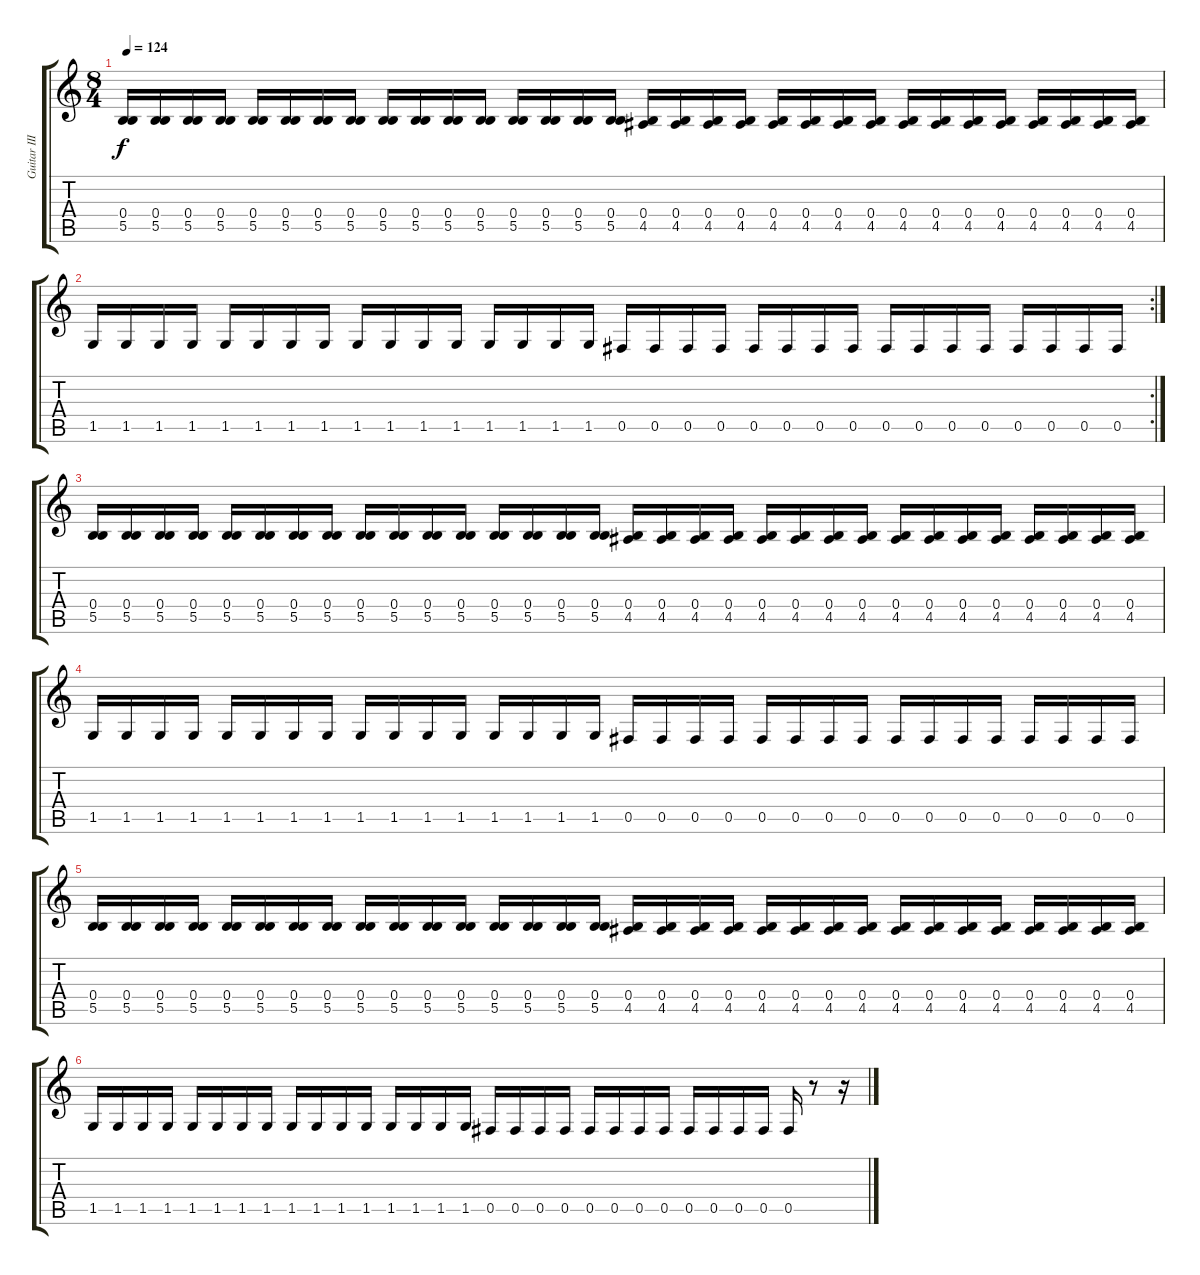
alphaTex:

\track ("Guitar III" "Guitar III") {instrument distortionguitar}
\staff {score tabs}
\tuning (Db4 Ab3 E3 B2 Gb2 B1) {hide}
\ts (8 4)
\tempo 124
\clef g2
\ks c
(0.4 5.5).16{dy f} (0.4 5.5).16 (0.4 5.5).16 (0.4 5.5).16 (0.4 5.5).16 (0.4 5.5).16 (0.4 5.5).16 (0.4 5.5).16 (0.4 5.5).16 (0.4 5.5).16 (0.4 5.5).16 (0.4 5.5).16 (0.4 5.5).16 (0.4 5.5).16 (0.4 5.5).16 (0.4 5.5).16 (0.4 4.5).16 (0.4 4.5).16 (0.4 4.5).16 (0.4 4.5).16 (0.4 4.5).16 (0.4 4.5).16 (0.4 4.5).16 (0.4 4.5).16 (0.4 4.5).16 (0.4 4.5).16 (0.4 4.5).16 (0.4 4.5).16 (0.4 4.5).16 (0.4 4.5).16 (0.4 4.5).16 (0.4 4.5).16 |
\rc 2
1.5.16 1.5.16 1.5.16 1.5.16 1.5.16 1.5.16 1.5.16 1.5.16 1.5.16 1.5.16 1.5.16 1.5.16 1.5.16 1.5.16 1.5.16 1.5.16 0.5.16 0.5.16 0.5.16 0.5.16 0.5.16 0.5.16 0.5.16 0.5.16 0.5.16 0.5.16 0.5.16 0.5.16 0.5.16 0.5.16 0.5.16 0.5.16 |
(0.4 5.5).16 (0.4 5.5).16 (0.4 5.5).16 (0.4 5.5).16 (0.4 5.5).16 (0.4 5.5).16 (0.4 5.5).16 (0.4 5.5).16 (0.4 5.5).16 (0.4 5.5).16 (0.4 5.5).16 (0.4 5.5).16 (0.4 5.5).16 (0.4 5.5).16 (0.4 5.5).16 (0.4 5.5).16 (0.4 4.5).16 (0.4 4.5).16 (0.4 4.5).16 (0.4 4.5).16 (0.4 4.5).16 (0.4 4.5).16 (0.4 4.5).16 (0.4 4.5).16 (0.4 4.5).16 (0.4 4.5).16 (0.4 4.5).16 (0.4 4.5).16 (0.4 4.5).16 (0.4 4.5).16 (0.4 4.5).16 (0.4 4.5).16 |
1.5.16 1.5.16 1.5.16 1.5.16 1.5.16 1.5.16 1.5.16 1.5.16 1.5.16 1.5.16 1.5.16 1.5.16 1.5.16 1.5.16 1.5.16 1.5.16 0.5.16 0.5.16 0.5.16 0.5.16 0.5.16 0.5.16 0.5.16 0.5.16 0.5.16 0.5.16 0.5.16 0.5.16 0.5.16 0.5.16 0.5.16 0.5.16 |
(0.4 5.5).16 (0.4 5.5).16 (0.4 5.5).16 (0.4 5.5).16 (0.4 5.5).16 (0.4 5.5).16 (0.4 5.5).16 (0.4 5.5).16 (0.4 5.5).16 (0.4 5.5).16 (0.4 5.5).16 (0.4 5.5).16 (0.4 5.5).16 (0.4 5.5).16 (0.4 5.5).16 (0.4 5.5).16 (0.4 4.5).16 (0.4 4.5).16 (0.4 4.5).16 (0.4 4.5).16 (0.4 4.5).16 (0.4 4.5).16 (0.4 4.5).16 (0.4 4.5).16 (0.4 4.5).16 (0.4 4.5).16 (0.4 4.5).16 (0.4 4.5).16 (0.4 4.5).16 (0.4 4.5).16 (0.4 4.5).16 (0.4 4.5).16 |
1.5.16 1.5.16 1.5.16 1.5.16 1.5.16 1.5.16 1.5.16 1.5.16 1.5.16 1.5.16 1.5.16 1.5.16 1.5.16 1.5.16 1.5.16 1.5.16 0.5.16 0.5.16 0.5.16 0.5.16 0.5.16 0.5.16 0.5.16 0.5.16 0.5.16 0.5.16 0.5.16 0.5.16 0.5.16 r.8 r.16
